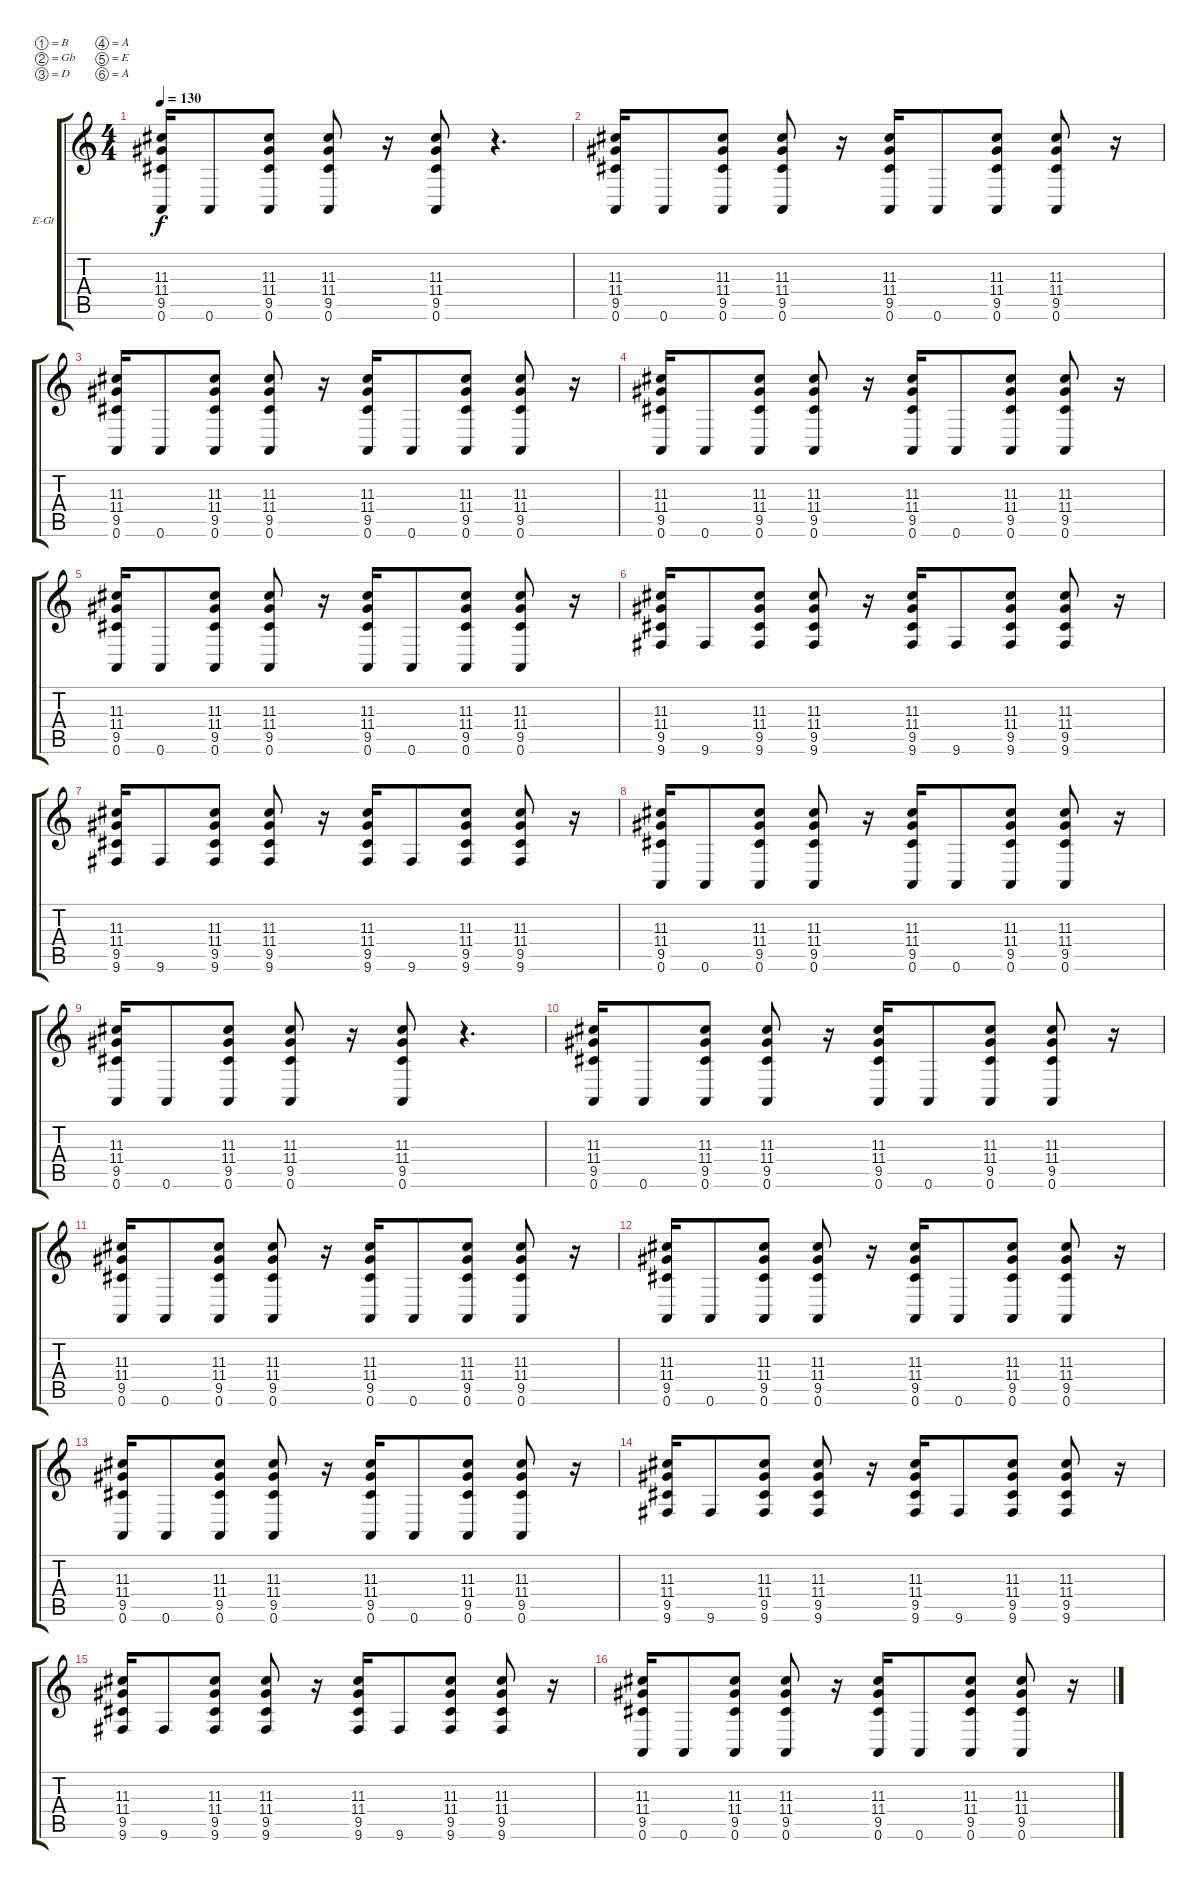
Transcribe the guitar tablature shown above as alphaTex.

\bracketExtendMode groupsimilarinstruments
\firstSystemTrackNameOrientation horizontal
\otherSystemsTrackNameOrientation horizontal
\track ("Electric Guitar 2" "E-Gt") {instrument distortionguitar}
\staff {score tabs}
\tuning (B3 Gb3 D3 A2 E2 A1)
\ts (4 4)
\tempo 130
\clef g2
\ks c
(0.6 9.5 11.4 11.3).16{dy f} 0.6.8 (0.6 9.5 11.4 11.3).8 (0.6 9.5 11.4 11.3).8 r.16 (0.6 9.5 11.4 11.3).8 r.4{d} |
(0.6 9.5 11.4 11.3).16 0.6.8 (0.6 9.5 11.4 11.3).8 (0.6 9.5 11.4 11.3).8 r.16 (0.6 9.5 11.4 11.3).16 0.6.8 (0.6 9.5 11.4 11.3).8 (0.6 9.5 11.4 11.3).8 r.16 |
(0.6 9.5 11.4 11.3).16 0.6.8 (0.6 9.5 11.4 11.3).8 (0.6 9.5 11.4 11.3).8 r.16 (0.6 9.5 11.4 11.3).16 0.6.8 (0.6 9.5 11.4 11.3).8 (0.6 9.5 11.4 11.3).8 r.16 |
(0.6 9.5 11.4 11.3).16 0.6.8 (0.6 9.5 11.4 11.3).8 (0.6 9.5 11.4 11.3).8 r.16 (0.6 9.5 11.4 11.3).16 0.6.8 (0.6 9.5 11.4 11.3).8 (0.6 9.5 11.4 11.3).8 r.16 |
(0.6 9.5 11.4 11.3).16 0.6.8 (0.6 9.5 11.4 11.3).8 (0.6 9.5 11.4 11.3).8 r.16 (0.6 9.5 11.4 11.3).16 0.6.8 (0.6 9.5 11.4 11.3).8 (0.6 9.5 11.4 11.3).8 r.16 |
(9.6 9.5 11.4 11.3).16 9.6.8 (9.6 9.5 11.4 11.3).8 (9.6 9.5 11.4 11.3).8 r.16 (9.6 9.5 11.4 11.3).16 9.6.8 (9.6 9.5 11.4 11.3).8 (9.6 9.5 11.4 11.3).8 r.16 |
(9.6 9.5 11.4 11.3).16 9.6.8 (9.6 9.5 11.4 11.3).8 (9.6 9.5 11.4 11.3).8 r.16 (9.6 9.5 11.4 11.3).16 9.6.8 (9.6 9.5 11.4 11.3).8 (9.6 9.5 11.4 11.3).8 r.16 |
(0.6 9.5 11.4 11.3).16 0.6.8 (0.6 9.5 11.4 11.3).8 (0.6 9.5 11.4 11.3).8 r.16 (0.6 9.5 11.4 11.3).16 0.6.8 (0.6 9.5 11.4 11.3).8 (0.6 9.5 11.4 11.3).8 r.16 |
(0.6 9.5 11.4 11.3).16 0.6.8 (0.6 9.5 11.4 11.3).8 (0.6 9.5 11.4 11.3).8 r.16 (0.6 9.5 11.4 11.3).8 r.4{d} |
(0.6 9.5 11.4 11.3).16 0.6.8 (0.6 9.5 11.4 11.3).8 (0.6 9.5 11.4 11.3).8 r.16 (0.6 9.5 11.4 11.3).16 0.6.8 (0.6 9.5 11.4 11.3).8 (0.6 9.5 11.4 11.3).8 r.16 |
(0.6 9.5 11.4 11.3).16 0.6.8 (0.6 9.5 11.4 11.3).8 (0.6 9.5 11.4 11.3).8 r.16 (0.6 9.5 11.4 11.3).16 0.6.8 (0.6 9.5 11.4 11.3).8 (0.6 9.5 11.4 11.3).8 r.16 |
(0.6 9.5 11.4 11.3).16 0.6.8 (0.6 9.5 11.4 11.3).8 (0.6 9.5 11.4 11.3).8 r.16 (0.6 9.5 11.4 11.3).16 0.6.8 (0.6 9.5 11.4 11.3).8 (0.6 9.5 11.4 11.3).8 r.16 |
(0.6 9.5 11.4 11.3).16 0.6.8 (0.6 9.5 11.4 11.3).8 (0.6 9.5 11.4 11.3).8 r.16 (0.6 9.5 11.4 11.3).16 0.6.8 (0.6 9.5 11.4 11.3).8 (0.6 9.5 11.4 11.3).8 r.16 |
(9.6 9.5 11.4 11.3).16 9.6.8 (9.6 9.5 11.4 11.3).8 (9.6 9.5 11.4 11.3).8 r.16 (9.6 9.5 11.4 11.3).16 9.6.8 (9.6 9.5 11.4 11.3).8 (9.6 9.5 11.4 11.3).8 r.16 |
(9.6 9.5 11.4 11.3).16 9.6.8 (9.6 9.5 11.4 11.3).8 (9.6 9.5 11.4 11.3).8 r.16 (9.6 9.5 11.4 11.3).16 9.6.8 (9.6 9.5 11.4 11.3).8 (9.6 9.5 11.4 11.3).8 r.16 |
(0.6 9.5 11.4 11.3).16 0.6.8 (0.6 9.5 11.4 11.3).8 (0.6 9.5 11.4 11.3).8 r.16 (0.6 9.5 11.4 11.3).16 0.6.8 (0.6 9.5 11.4 11.3).8 (0.6 9.5 11.4 11.3).8 r.16
